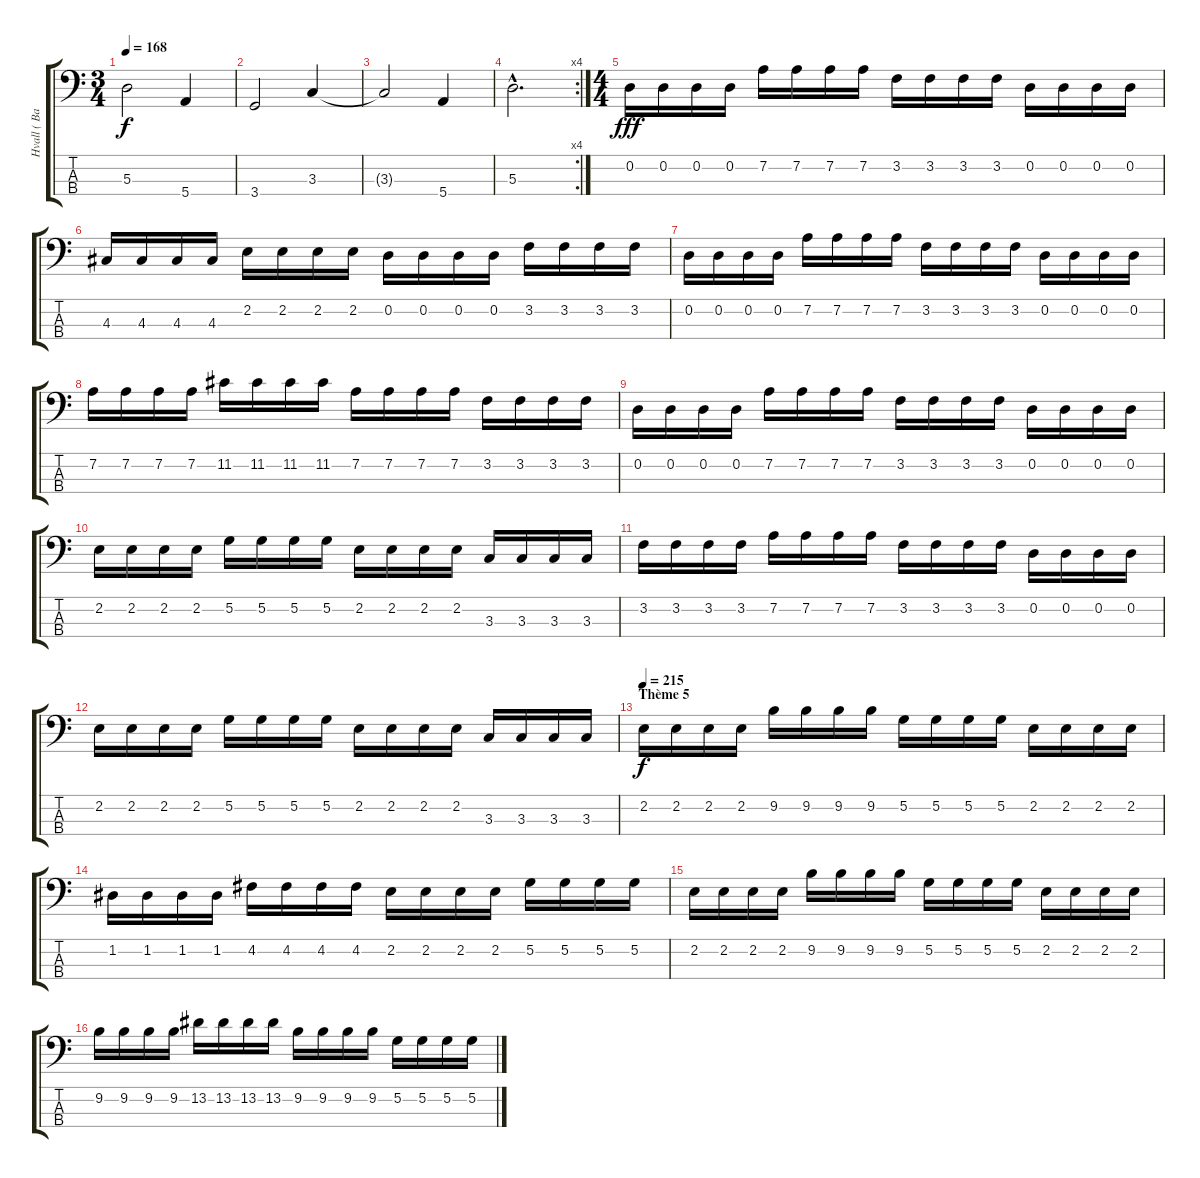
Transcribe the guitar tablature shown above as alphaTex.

\track ("Hvall ( Basse )" "Hvall ( Ba") {instrument electricbassfinger}
\staff {score tabs}
\tuning (G2 D2 A1 E1) {hide}
\ts (3 4)
\tempo 168
\clef f4
\ks c
5.3.2{dy f} 5.4.4 |
3.4.2 3.3.4 |
3.3{t}.2 5.4.4 |
\rc 4
5.3{hac}.2{d} |
\ts (4 4)
0.2.16{dy fff} 0.2.16 0.2.16 0.2.16 7.2.16 7.2.16 7.2.16 7.2.16 3.2.16 3.2.16 3.2.16 3.2.16 0.2.16 0.2.16 0.2.16 0.2.16 |
4.3.16 4.3.16 4.3.16 4.3.16 2.2.16 2.2.16 2.2.16 2.2.16 0.2.16 0.2.16 0.2.16 0.2.16 3.2.16 3.2.16 3.2.16 3.2.16 |
0.2.16 0.2.16 0.2.16 0.2.16 7.2.16 7.2.16 7.2.16 7.2.16 3.2.16 3.2.16 3.2.16 3.2.16 0.2.16 0.2.16 0.2.16 0.2.16 |
7.2.16 7.2.16 7.2.16 7.2.16 11.2.16 11.2.16 11.2.16 11.2.16 7.2.16 7.2.16 7.2.16 7.2.16 3.2.16 3.2.16 3.2.16 3.2.16 |
0.2.16 0.2.16 0.2.16 0.2.16 7.2.16 7.2.16 7.2.16 7.2.16 3.2.16 3.2.16 3.2.16 3.2.16 0.2.16 0.2.16 0.2.16 0.2.16 |
2.2.16 2.2.16 2.2.16 2.2.16 5.2.16 5.2.16 5.2.16 5.2.16 2.2.16 2.2.16 2.2.16 2.2.16 3.3.16 3.3.16 3.3.16 3.3.16 |
3.2.16 3.2.16 3.2.16 3.2.16 7.2.16 7.2.16 7.2.16 7.2.16 3.2.16 3.2.16 3.2.16 3.2.16 0.2.16 0.2.16 0.2.16 0.2.16 |
2.2.16 2.2.16 2.2.16 2.2.16 5.2.16 5.2.16 5.2.16 5.2.16 2.2.16 2.2.16 2.2.16 2.2.16 3.3.16 3.3.16 3.3.16 3.3.16 |
\section ("" "Thème 5")
\tempo 215
2.2.16{dy f} 2.2.16 2.2.16 2.2.16 9.2.16 9.2.16 9.2.16 9.2.16 5.2.16 5.2.16 5.2.16 5.2.16 2.2.16 2.2.16 2.2.16 2.2.16 |
1.2.16 1.2.16 1.2.16 1.2.16 4.2.16 4.2.16 4.2.16 4.2.16 2.2.16 2.2.16 2.2.16 2.2.16 5.2.16 5.2.16 5.2.16 5.2.16 |
2.2.16 2.2.16 2.2.16 2.2.16 9.2.16 9.2.16 9.2.16 9.2.16 5.2.16 5.2.16 5.2.16 5.2.16 2.2.16 2.2.16 2.2.16 2.2.16 |
9.2.16 9.2.16 9.2.16 9.2.16 13.2.16 13.2.16 13.2.16 13.2.16 9.2.16 9.2.16 9.2.16 9.2.16 5.2.16 5.2.16 5.2.16 5.2.16
